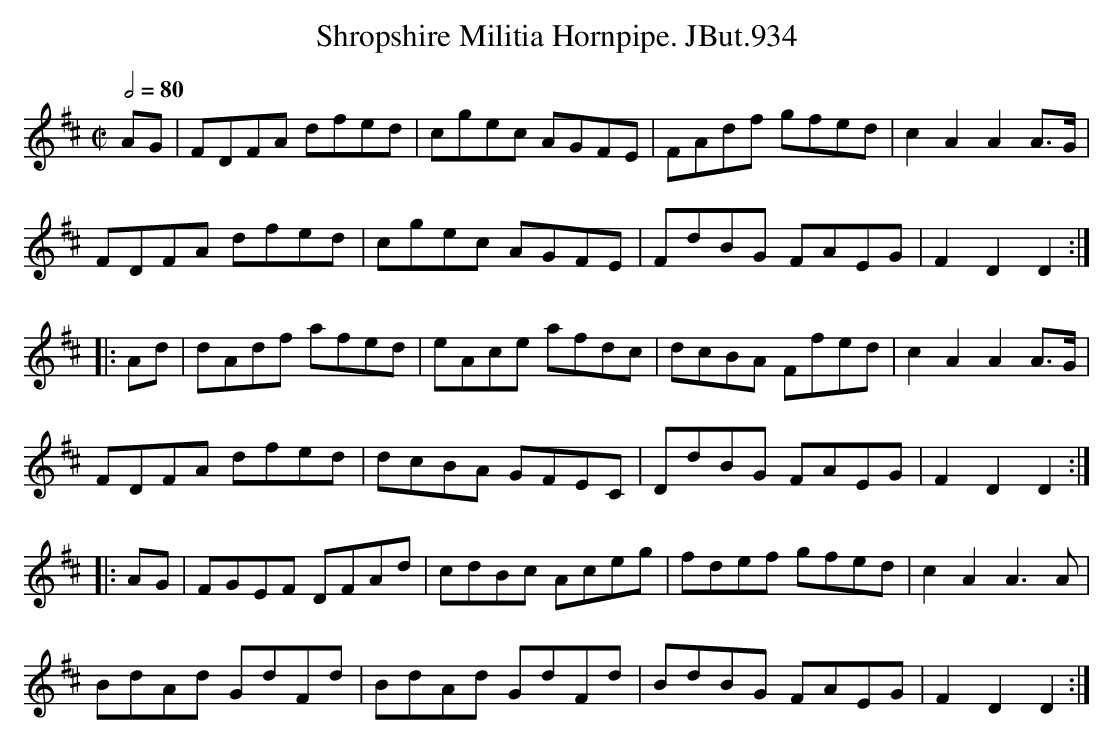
X:1
T:Shropshire Militia Hornpipe. JBut.934
M:C|
L:1/8
Q:1/2=80
K:D
AG|FDFA dfed|cgec AGFE|FAdf gfed|c2A2A2A>G|
FDFA dfed|cgec AGFE|FdBG FAEG|F2D2D2:|
|:Ad|dAdf afed|eAce afdc|dcBA Ffed|c2A2A2A>G|
FDFA dfed|dcBA GFEC|DdBG FAEG|F2D2D2:|
|:AG|FGEF DFAd|cdBc Aceg|fdef gfed|c2A2A3A|
BdAd GdFd|BdAd GdFd|BdBG FAEG|F2D2D2:|
